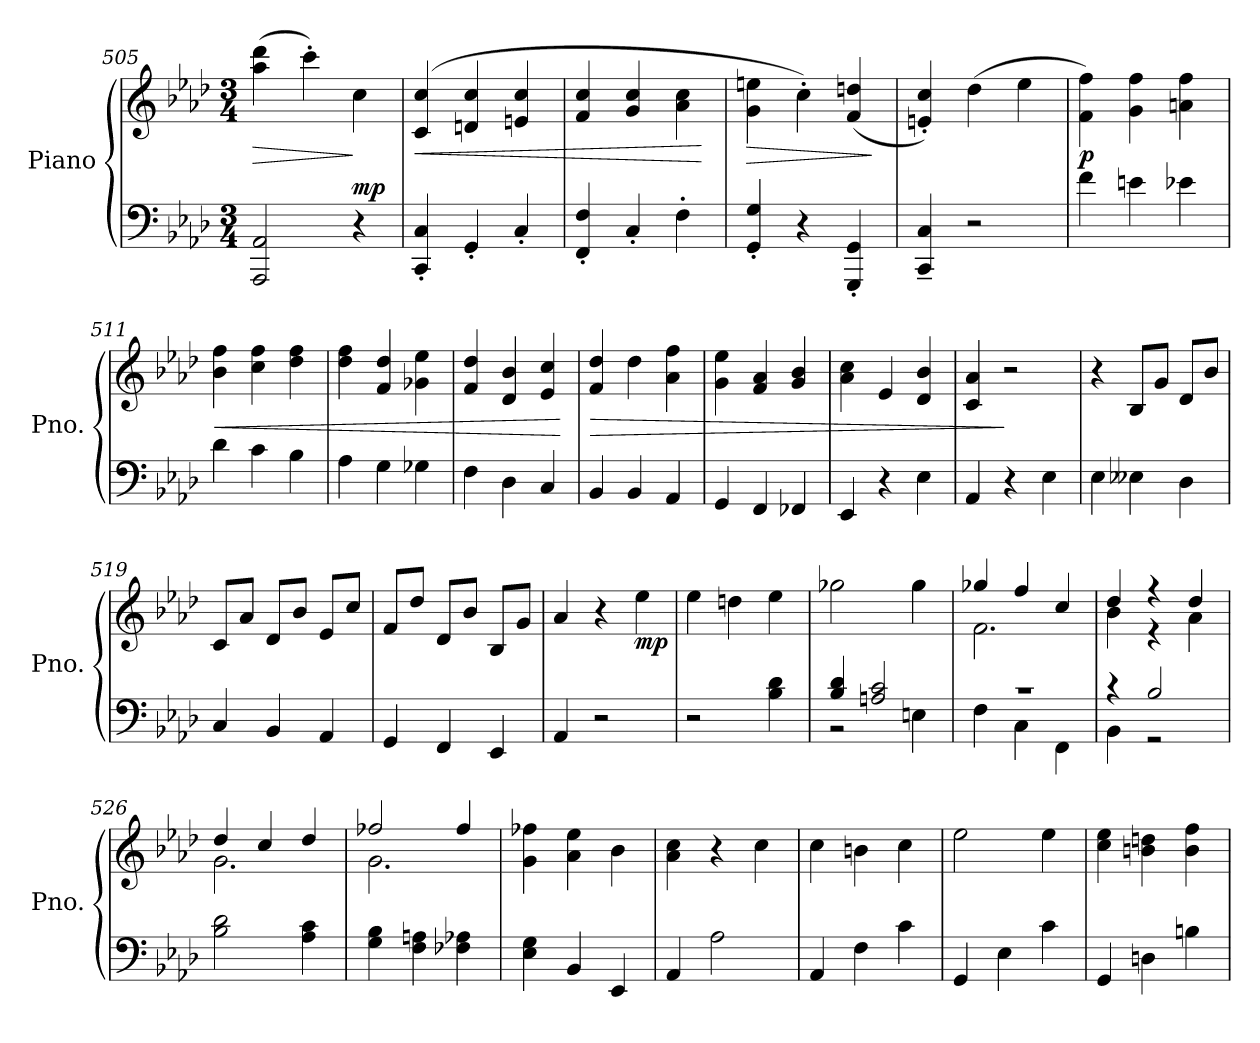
**kern	**kern	**dynam
*part1	*part1	*part1
*staff2	*staff1	*staff1/2
*I"Piano	*	*
*I'Pno.	*	*
*clefF4	*clefG2	*
*k[b-e-a-d-]	*k[b-e-a-d-]	*
*M3/4	*M3/4	*
=505	=505	=505
!	!	!LO:HP:b
2AAA-/ 2AA-/	(4aa-\ 4ddd-\	>
.	4ccc'\)	.
!	!	!LO:DY:n=1:a=2
4r	4cc\	] mp
=506	=506	=506
!	!	!LO:HP:b
4CC/' 4C/'	(4c/ 4cc/	<
4GG'/	4dn/ 4cc/	.
4C'/	4en/ 4cc/	.
=507	=507	=507
4FF/' 4F/'	4f/ 4cc/	.
4C'/	4g/ 4cc/	.
4F'\	4a-\ 4cc\	.
.	.	[
=508	=508	=508
!	!	!LO:HP:b
4GG/' 4G/'	4g\ 4een\	>
4r	4cc'\)	.
4GGG/' 4GG/'	(4f/ 4ddn/	.
.	.	]
=509	=509	=509
4CC/~ 4C/~	4en/' 4cc/')	.
2r	(4dd-\	.
.	4ee-\	.
=510	=510	=510
!	!	!LO:DY:b
4f\	4f\ 4ff\)	p
4en\	4g\ 4ff\	.
4e-X\	4an\ 4ff\	.
=511	=511	=511
!	!	!LO:HP:b
4d-\	4b-\ 4ff\	<
4c\	4cc\ 4ff\	.
4B-\	4dd-\ 4ff\	.
=512	=512	=512
4A-\	4dd-\ 4ff\	.
4G\	4f/ 4dd-/	.
4G-X\	4g-X\ 4ee-\	.
!!LO:LB:g=z
=513	=513	=513
4F\	4f/ 4dd-/	.
4D-\	4d-/ 4b-/	.
4C/	4e-/ 4cc/	.
.	.	[
=514	=514	=514
!	!	!LO:HP:b
4BB-/	4f/ 4dd-/	>
4BB-/	4dd-\	.
4AA-/	4a-\ 4ff\	.
=515	=515	=515
4GG/	4g\ 4ee-\	.
4FF/	4f/ 4a-/	.
4FF-X/	4g/ 4b-/	.
=516	=516	=516
4EE-/	4a-\ 4cc\	.
4r	4e-/	.
4E-\	4d-/ 4b-/	.
=517	=517	=517
4AA-/	4c/ 4a-/	.
4r	2r	]
4E-\	.	.
=518	=518	=518
4E-\	4r	.
4E--X\	8B-/L	.
.	8g/J	.
4D-\	8d-/L	.
.	8b-/J	.
=519	=519	=519
4C/	8c/L	.
.	8a-/J	.
4BB-/	8d-/L	.
.	8b-/J	.
4AA-/	8e-/L	.
.	8cc/J	.
=520	=520	=520
4GG/	8f/L	.
.	8dd-/J	.
4FF/	8d-/L	.
.	8b-/J	.
4EE-/	8B-/L	.
.	8g/J	.
!!LO:PB:g=z
=521	=521	=521
4AA-/	4a-/	.
2r	4r	.
!	!	!LO:DY:b
.	4ee-\	mp
=522	=522	=522
2r	4ee-\	.
.	4ddn\	.
4B-\ 4d-\	4ee-\	.
=523	=523	=523
*^	*	*
4B-/ 4d-/	2r	2gg-X\	.
2An/ 2c/	.	.	.
.	4En\	4gg-\	.
=524	=524	=524	=524
*	*	*^	*
2.r	4F\	4gg-X/	2.f\	.
.	4C\	4ff/	.	.
.	4FF\	4cc/	.	.
=525	=525	=525	=525	=525
4r	4BB-\	4dd-/	4b-\	.
2B-/	2r	4r	4r	.
.	.	4dd-/	4a-\	.
*v	*v	*	*	*
=526	=526	=526	=526
2B-\ 2d-\	4dd-/	2.g\	.
.	4cc/	.	.
4A-\ 4c\	4dd-/	.	.
=527	=527	=527	=527
4G\ 4B-\	2ff-X/	2.g\	.
4F\ 4An\	.	.	.
4F-X\ 4A-X\	4ff-/	.	.
*	*v	*v	*
=528	=528	=528
4E-\ 4G\	4g\ 4ff-X\	.
4BB-/	4a-\ 4ee-\	.
4EE-/	4b-\	.
=529	=529	=529
4AA-/	4a-\ 4cc\	.
2A-\	4r	.
.	4cc\	.
!!LO:LB:g=z
=530	=530	=530
4AA-/	4cc\	.
4F\	4bn\	.
4c\	4cc\	.
=531	=531	=531
4GG/	2ee-\	.
4E-\	.	.
4c\	4ee-\	.
=532	=532	=532
4GG/	4cc\ 4ee-\	.
4Dn\	4bn\ 4ddn\	.
4Bn\	4b\ 4ff\	.
=	=	=
*-	*-	*-
